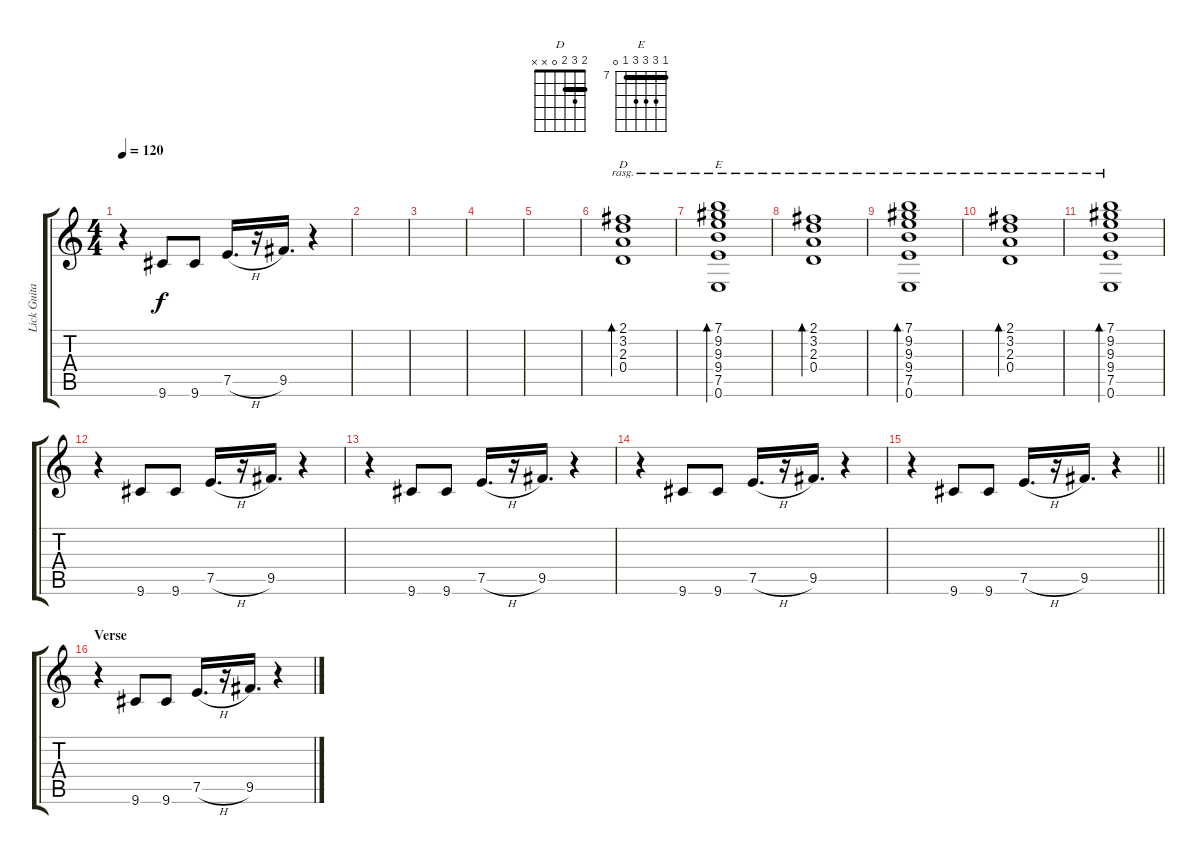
\track ("Lick Guitar 2" "Lick Guita") {instrument acousticguitarsteel}
\staff {score tabs}
\tuning (E4 B3 G3 D3 A2 E2) {hide}
\chord ("D" 2 3 2 0 x x) {barre 2}
\chord ("E" 7 9 9 9 7 0) {firstfret 7 barre 7}
\ts (4 4)
\tempo 120
\clef g2
\ks c
r.4{dy f} 9.6.8 9.6.8 7.5{h}.16{d} r.16 9.5.16{d} r.4 |
|
|
|
|
(2.1 3.2 2.3 0.4).1{bd 240 ch "D" rasg ii volume 7} |
(7.1 9.2 9.3 9.4 7.5 0.6).1{bd 240 ch "E" rasg ii} |
(2.1 3.2 2.3 0.4).1{bd 240 rasg ii} |
(7.1 9.2 9.3 9.4 7.5 0.6).1{bd 240 rasg ii} |
(2.1 3.2 2.3 0.4).1{bd 240 rasg ii} |
(7.1 9.2 9.3 9.4 7.5 0.6).1{bd 240 rasg ii} |
r.4{volume 13} 9.6.8 9.6.8 7.5{h}.16{d} r.16 9.5.16{d} r.4 |
r.4 9.6.8 9.6.8 7.5{h}.16{d} r.16 9.5.16{d} r.4 |
r.4 9.6.8 9.6.8 7.5{h}.16{d} r.16 9.5.16{d} r.4 |
\barLineRight lightlight
r.4 9.6.8 9.6.8 7.5{h}.16{d} r.16 9.5.16{d} r.4 |
\section ("" "Verse")
r.4 9.6.8 9.6.8 7.5{h}.16{d} r.16 9.5.16{d} r.4
